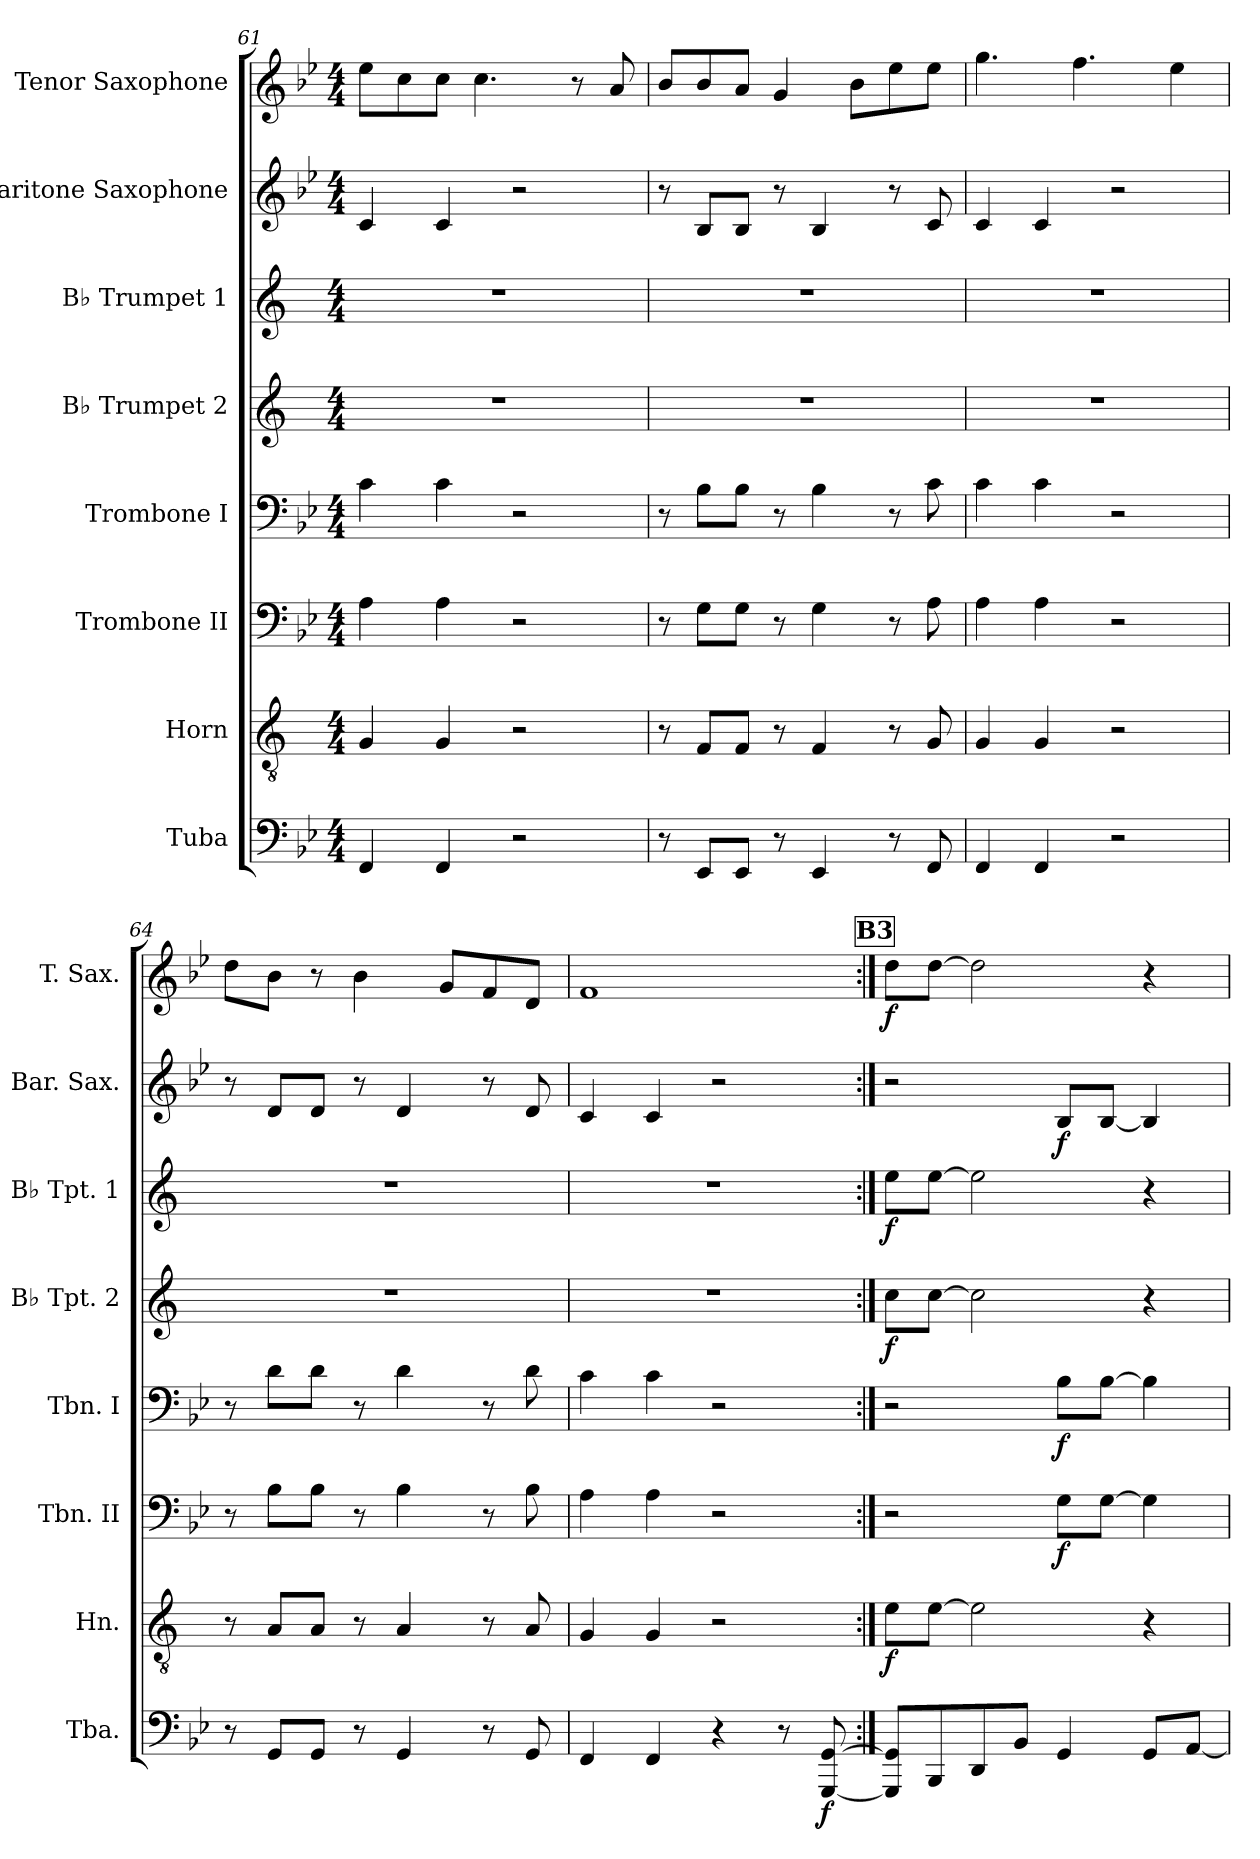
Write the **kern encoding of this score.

**kern	**dynam	**kern	**dynam	**kern	**dynam	**kern	**dynam	**kern	**dynam	**kern	**dynam	**kern	**dynam	**kern	**dynam
*part8	*part8	*part7	*part7	*part6	*part6	*part5	*part5	*part4	*part4	*part3	*part3	*part2	*part2	*part1	*part1
*staff8	*staff8	*staff7	*staff7	*staff6	*staff6	*staff5	*staff5	*staff4	*staff4	*staff3	*staff3	*staff2	*staff2	*staff1	*staff1
*I"Tuba	*	*I"Horn	*	*I"Trombone II	*	*I"Trombone I	*	*I"B♭ Trumpet 2	*	*I"B♭ Trumpet 1	*	*I"Baritone Saxophone	*	*I"Tenor Saxophone	*
*I'Tba.	*	*I'Hn.	*	*I'Tbn. II	*	*I'Tbn. I	*	*I'B♭ Tpt. 2	*	*I'B♭ Tpt. 1	*	*I'Bar. Sax.	*	*I'T. Sax.	*
*clefF4	*	*clefGv2	*	*clefF4	*	*clefF4	*	*clefG2	*	*clefG2	*	*clefG2	*	*clefG2	*
*	*	*ITrd1c2	*	*	*	*	*	*ITrd1c2	*	*ITrd1c2	*	*ITrd12c21	*	*ITrd8c14	*
*k[b-e-]	*	*k[b-e-]	*	*k[b-e-]	*	*k[b-e-]	*	*k[b-e-]	*	*k[b-e-]	*	*k[b-e-]	*	*k[b-e-]	*
*M4/4	*	*M4/4	*	*M4/4	*	*M4/4	*	*M4/4	*	*M4/4	*	*M4/4	*	*M4/4	*
=61	=61	=61	=61	=61	=61	=61	=61	=61	=61	=61	=61	=61	=61	=61	=61
4FF	.	4F	.	4A!	.	4c	.	1r	.	1r	.	4C	.	8e-L	.
.	.	.	.	.	.	.	.	.	.	.	.	.	.	8c	.
4FF	.	4F	.	4A!	.	4c	.	.	.	.	.	4C	.	8cJ	.
.	.	.	.	.	.	.	.	.	.	.	.	.	.	4.c	.
2r	.	2r	.	2r	.	2r	.	.	.	.	.	2r	.	.	.
.	.	.	.	.	.	.	.	.	.	.	.	.	.	8r	.
.	.	.	.	.	.	.	.	.	.	.	.	.	.	8A	.
=62	=62	=62	=62	=62	=62	=62	=62	=62	=62	=62	=62	=62	=62	=62	=62
8r	.	8r	.	8r	.	8r	.	1r	.	1r	.	8r	.	8B-L	.
8EE-L	.	8E-L	.	8G!L	.	8B-L	.	.	.	.	.	8BB-L	.	8B-	.
8EE-J	.	8E-J	.	8G!J	.	8B-J	.	.	.	.	.	8BB-J	.	8AJ	.
8r	.	8r	.	8r	.	8r	.	.	.	.	.	8r	.	4G	.
4EE-	.	4E-	.	4G!	.	4B-	.	.	.	.	.	4BB-	.	.	.
.	.	.	.	.	.	.	.	.	.	.	.	.	.	8B-L	.
8r	.	8r	.	8r	.	8r	.	.	.	.	.	8r	.	8e-	.
8FF	.	8F	.	8A!	.	8c	.	.	.	.	.	8C	.	8e-J	.
=63	=63	=63	=63	=63	=63	=63	=63	=63	=63	=63	=63	=63	=63	=63	=63
4FF	.	4F	.	4A!	.	4c	.	1r	.	1r	.	4C	.	4.g	.
4FF	.	4F	.	4A!	.	4c	.	.	.	.	.	4C	.	.	.
.	.	.	.	.	.	.	.	.	.	.	.	.	.	4.f	.
2r	.	2r	.	2r	.	2r	.	.	.	.	.	2r	.	.	.
.	.	.	.	.	.	.	.	.	.	.	.	.	.	4e-	.
=64	=64	=64	=64	=64	=64	=64	=64	=64	=64	=64	=64	=64	=64	=64	=64
8r	.	8r	.	8r	.	8r	.	1r	.	1r	.	8r	.	8dL	.
8GGL	.	8GL	.	8B-!L	.	8dL	.	.	.	.	.	8DL	.	8B-J	.
8GGJ	.	8GJ	.	8B-!J	.	8dJ	.	.	.	.	.	8DJ	.	8r	.
8r	.	8r	.	8r	.	8r	.	.	.	.	.	8r	.	4B-	.
4GG	.	4G	.	4B-!	.	4d	.	.	.	.	.	4D	.	.	.
.	.	.	.	.	.	.	.	.	.	.	.	.	.	8GL	.
8r	.	8r	.	8r	.	8r	.	.	.	.	.	8r	.	8F	.
8GG	.	8G	.	8B-!	.	8d	.	.	.	.	.	8D	.	8DJ	.
=65	=65	=65	=65	=65	=65	=65	=65	=65	=65	=65	=65	=65	=65	=65	=65
4FF	.	4F	.	4A!	.	4c	.	1r	.	1r	.	4C	.	1F	.
4FF	.	4F	.	4A!	.	4c	.	.	.	.	.	4C	.	.	.
4r	.	2r	.	2r	.	2r	.	.	.	.	.	2r	.	.	.
8r	.	.	.	.	.	.	.	.	.	.	.	.	.	.	.
!	!LO:DY:b	!	!	!	!	!	!	!	!	!	!	!	!	!	!
[8GGG [8GG	f	.	.	.	.	.	.	.	.	.	.	.	.	.	.
!!LO:REH:place=s1:a:B:fs=14:t=B3
=66:|!	=66:|!	=66:|!	=66:|!	=66:|!	=66:|!	=66:|!	=66:|!	=66:|!	=66:|!	=66:|!	=66:|!	=66:|!	=66:|!	=66:|!	=66:|!
!	!	!	!LO:DY:b	!	!	!	!	!	!LO:DY:b	!	!LO:DY:b	!	!	!	!LO:DY:b
8GGG] 8GG]L	.	8dL	f	2r	.	2r	.	8b-L	f	8ddL	f	2r	.	8dL	f
8BBB-	.	[8dJ	.	.	.	.	.	[8b-J	.	[8ddJ	.	.	.	[8dJ	.
8DD	.	2d]	.	.	.	.	.	2b-]	.	2dd]	.	.	.	2d]	.
8BB-J	.	.	.	.	.	.	.	.	.	.	.	.	.	.	.
!	!	!	!	!	!LO:DY:b	!	!LO:DY:b	!	!	!	!	!	!LO:DY:b	!	!
4GG	.	.	.	8GL	f	8B-L	f	.	.	.	.	8BB-L	f	.	.
.	.	.	.	[8GJ	.	[8B-J	.	.	.	.	.	[8BB-J	.	.	.
8GGL	.	4r	.	4G]	.	4B-]	.	4r	.	4r	.	4BB-]	.	4r	.
[8AAJ	.	.	.	.	.	.	.	.	.	.	.	.	.	.	.
=	=	=	=	=	=	=	=	=	=	=	=	=	=	=	=
*-	*-	*-	*-	*-	*-	*-	*-	*-	*-	*-	*-	*-	*-	*-	*-
